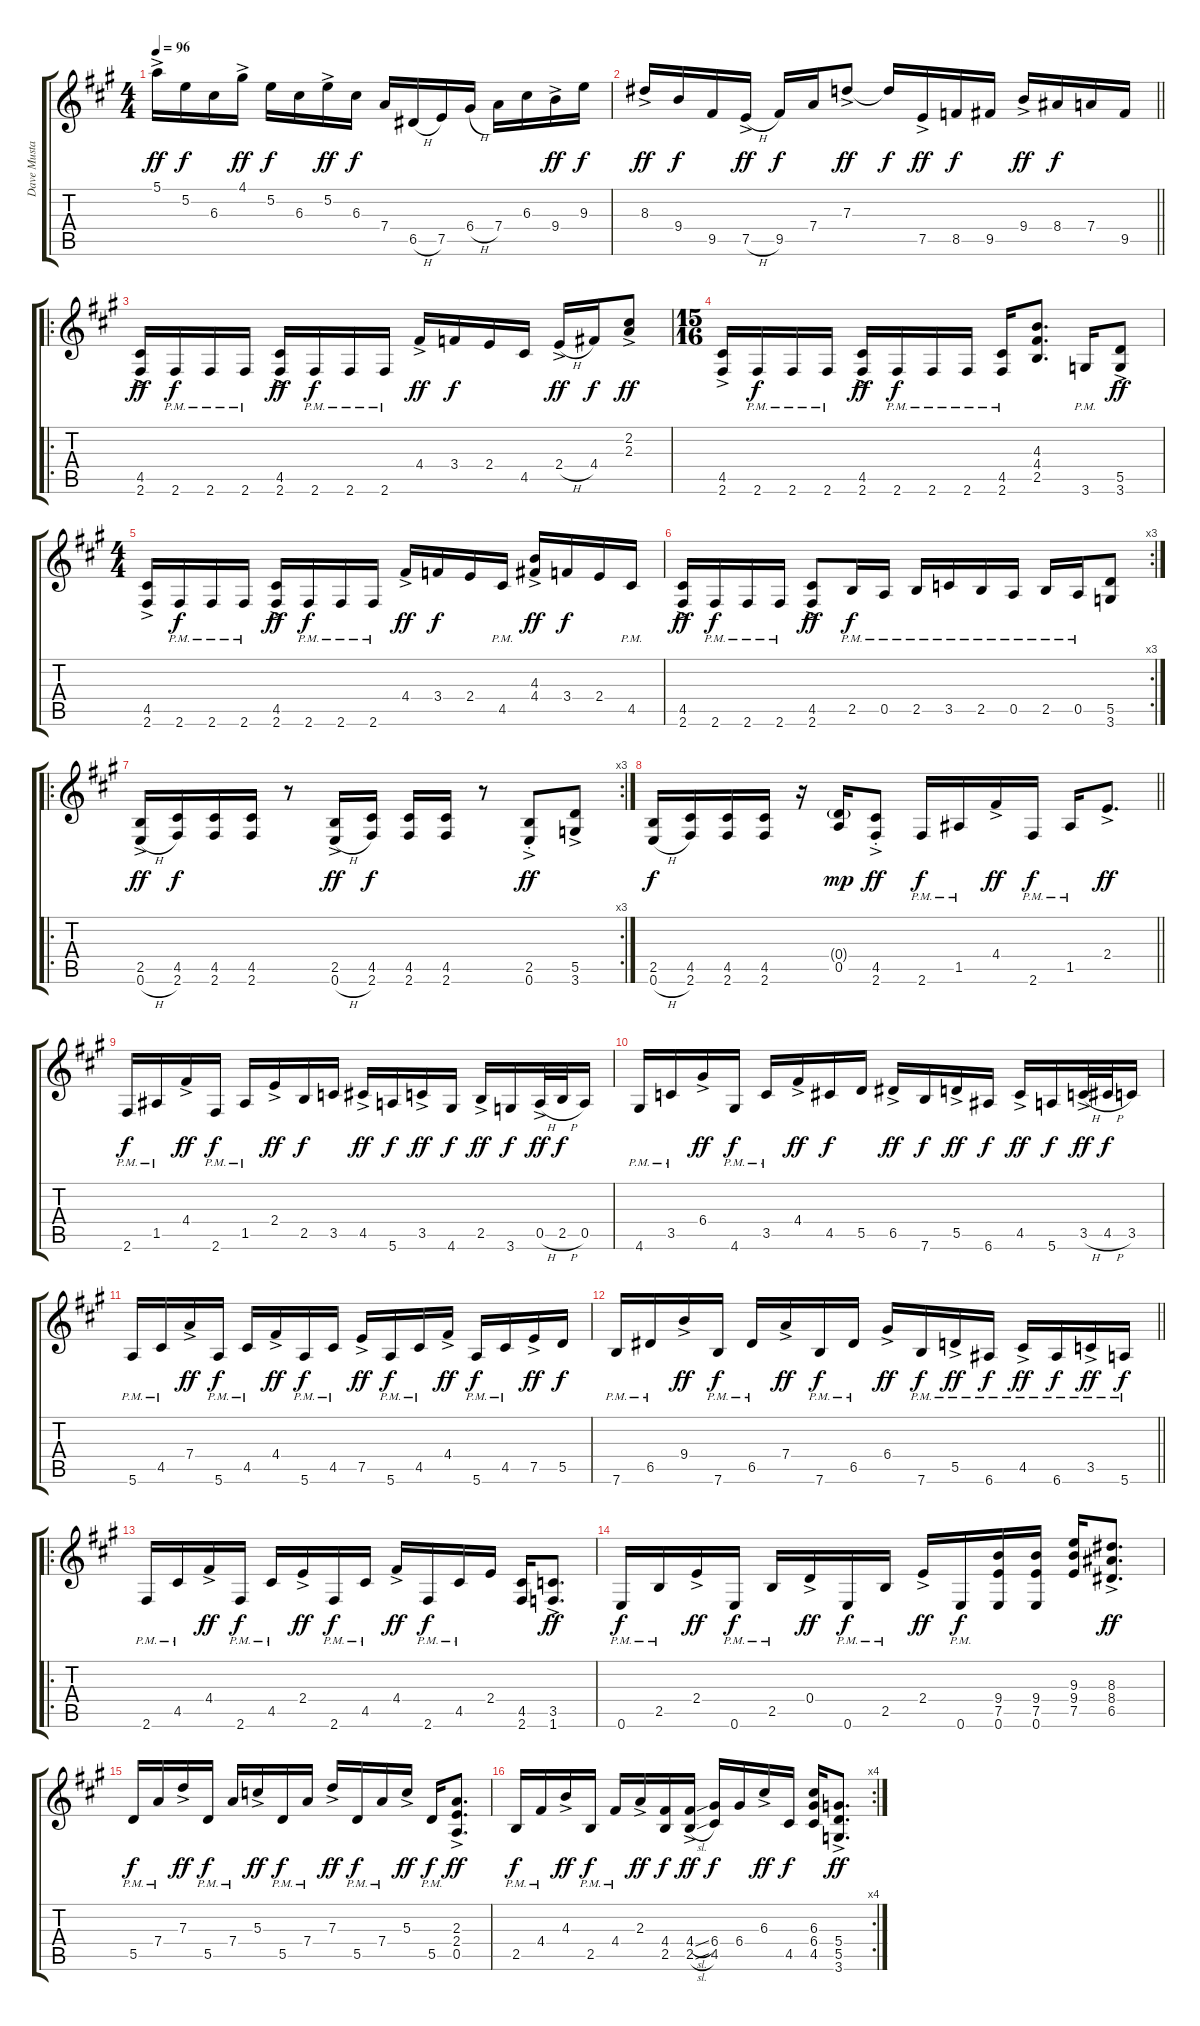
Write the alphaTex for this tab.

\track ("Dave Mustaine" "Dave Musta") {instrument distortionguitar}
\staff {score tabs}
\tuning (E4 B3 G3 D3 A2 E2) {hide}
\ts (4 4)
\tempo 96
\clef g2
\ks f#minor
5.1{ac}.16{dy ff} 5.2.16{dy f} 6.3.16 4.1{ac}.16{dy ff} 5.2.16{dy f} 6.3.16 5.2{ac}.16{dy ff} 6.3.16{dy f} 7.4.16 6.5{h}.16 7.5.16 6.4{h}.16 7.4.16 6.3.16 9.4{ac}.16{dy ff} 9.3.16{dy f} |
\barLineRight lightlight
8.3{ac}.16{dy ff} 9.4.16{dy f} 9.5.16 7.5{h ac}.16{dy ff} 9.5.16{dy f} 7.4.16 7.3{ac}.8{dy ff} 7.3{t}.16{dy f} 7.5{ac}.16{dy ff} 8.5.16{dy f} 9.5.16 9.4{ac}.16{dy ff} 8.4.16{dy f} 7.4.16 9.5.16 |
\ro
(4.5{ac} 2.6{ac}).16{dy ff} 2.6{pm}.16{dy f} 2.6{pm}.16 2.6{pm}.16 (4.5{ac} 2.6{ac}).16{dy ff} 2.6{pm}.16{dy f} 2.6{pm}.16 2.6{pm}.16 4.4{ac}.16{dy ff} 3.4.16{dy f} 2.4.16 4.5.16 2.4{h ac}.16{dy ff} 4.4.16{dy f} (2.2{ac} 2.3{ac}).8{dy ff} |
\ts (15 16)
(4.5{ac} 2.6{ac}).16 2.6{pm}.16{dy f} 2.6{pm}.16 2.6{pm}.16 (4.5{ac} 2.6{ac}).16{dy ff} 2.6{pm}.16{dy f} 2.6{pm}.16 2.6{pm}.16 (4.5{pm} 2.6{pm}).16 (4.3 4.4 2.5).8{d} 3.6{pm}.16 (5.5{ac} 3.6{ac}).8{dy ff} |
\ts (4 4)
(4.5{ac} 2.6{ac}).16 2.6{pm}.16{dy f} 2.6{pm}.16 2.6{pm}.16 (4.5{ac} 2.6{ac}).16{dy ff} 2.6{pm}.16{dy f} 2.6{pm}.16 2.6{pm}.16 4.4{ac}.16{dy ff} 3.4.16{dy f} 2.4.16 4.5{pm}.16 (4.3 4.4{ac}).16{dy ff} 3.4.16{dy f} 2.4.16 4.5{pm}.16 |
\rc 3
(4.5{ac} 2.6{ac}).16{dy ff} 2.6{pm}.16{dy f} 2.6{pm}.16 2.6{pm}.16 (4.5{ac} 2.6{ac}).8{dy ff} 2.5{pm}.16{dy f} 0.5{pm}.16 2.5{pm}.16 3.5{pm}.16 2.5{pm}.16 0.5{pm}.16 2.5{pm}.16 0.5{pm}.16 (5.5 3.6).8 |
\ro
\rc 3
(2.5 0.6{h ac}).16{dy ff} (4.5 2.6).16{dy f} (4.5 2.6).16 (4.5 2.6).16 r.8 (2.5 0.6{h ac}).16{dy ff} (4.5 2.6).16{dy f} (4.5 2.6).16 (4.5 2.6).16 r.8 (2.5{ac st} 0.6{ac st}).8{dy ff} (5.5{ac} 3.6{ac}).8 |
\barLineRight lightlight
(2.5 0.6{h}).16{dy f} (4.5 2.6).16 (4.5 2.6).16 (4.5 2.6).16 r.16 (0.4{g} 0.5).16{dy mp} (4.5{ac st} 2.6{ac st}).8{dy ff} 2.6{pm}.16{dy f} 1.5{pm}.16 4.4{ac}.16{dy ff} 2.6{pm}.16{dy f} 1.5{pm}.16 2.4{ac}.8{d dy ff} |
2.6{pm}.16{dy f} 1.5{pm}.16 4.4{ac}.16{dy ff} 2.6{pm}.16{dy f} 1.5{pm}.16 2.4{ac}.16{dy ff} 2.5.16{dy f} 3.5.16 4.5{ac}.16{dy ff} 5.6.16{dy f} 3.5{ac}.16{dy ff} 4.6.16{dy f} 2.5{ac}.16{dy ff} 3.6.16{dy f} 0.5{h ac}.32{dy ff} 2.5{h}.32{dy f} 0.5.16 |
4.6{pm}.16 3.5{pm}.16 6.4{ac}.16{dy ff} 4.6{pm}.16{dy f} 3.5{pm}.16 4.4{ac}.16{dy ff} 4.5.16{dy f} 5.5.16 6.5{ac}.16{dy ff} 7.6.16{dy f} 5.5{ac}.16{dy ff} 6.6.16{dy f} 4.5{ac}.16{dy ff} 5.6.16{dy f} 3.5{h ac}.32{dy ff} 4.5{h}.32{dy f} 3.5.16 |
5.6{pm}.16 4.5{pm}.16 7.4{ac}.16{dy ff} 5.6{pm}.16{dy f} 4.5{pm}.16 4.4{ac}.16{dy ff} 5.6{pm}.16{dy f} 4.5{pm}.16 7.5{ac}.16{dy ff} 5.6{pm}.16{dy f} 4.5{pm}.16 4.4{ac}.16{dy ff} 5.6{pm}.16{dy f} 4.5{pm}.16 7.5{ac}.16{dy ff} 5.5.16{dy f} |
\barLineRight lightlight
7.6{pm}.16 6.5{pm}.16 9.4{ac}.16{dy ff} 7.6{pm}.16{dy f} 6.5{pm}.16 7.4{ac}.16{dy ff} 7.6{pm}.16{dy f} 6.5{pm}.16 6.4{ac}.16{dy ff} 7.6{pm}.16{dy f} 5.5{ac pm}.16{dy ff} 6.6{pm}.16{dy f} 4.5{ac pm}.16{dy ff} 6.6{pm}.16{dy f} 3.5{ac pm}.16{dy ff} 5.6{pm}.16{dy f} |
\ro
2.6{pm}.16 4.5{pm}.16 4.4{ac}.16{dy ff} 2.6{pm}.16{dy f} 4.5{pm}.16 2.4{ac}.16{dy ff} 2.6{pm}.16{dy f} 4.5{pm}.16 4.4{ac}.16{dy ff} 2.6{pm}.16{dy f} 4.5{pm}.16 2.4.16 (4.5 2.6).16 (3.5{ac} 1.6{ac}).8{d dy ff} |
0.6{pm}.16{dy f} 2.5{pm}.16 2.4{ac}.16{dy ff} 0.6{pm}.16{dy f} 2.5{pm}.16 0.4{ac}.16{dy ff} 0.6{pm}.16{dy f} 2.5{pm}.16 2.4{ac}.16{dy ff} 0.6{pm}.16{dy f} (9.4 7.5 0.6).16 (9.4 7.5 0.6).16 (9.3 9.4 7.5).16 (8.3{ac} 8.4{ac} 6.5{ac}).8{d dy ff} |
5.5{pm}.16{dy f} 7.4{pm}.16 7.3{ac}.16{dy ff} 5.5{pm}.16{dy f} 7.4{pm}.16 5.3{ac}.16{dy ff} 5.5{pm}.16{dy f} 7.4{pm}.16 7.3{ac}.16{dy ff} 5.5{pm}.16{dy f} 7.4{pm}.16 5.3{ac}.16{dy ff} 5.5{pm}.16{dy f} (2.3{ac} 2.4{ac} 0.5{ac}).8{d dy ff} |
\rc 4
2.5{pm}.16{dy f} 4.4{pm}.16 4.3{ac}.16{dy ff} 2.5{pm}.16{dy f} 4.4{pm}.16 2.3{ac}.16{dy ff} (4.4 2.5).16{dy f} (4.4{sl ac} 2.5{sl ac}).16{dy ff} (6.4 4.5).16{dy f} 6.4.16 6.3{ac}.16{dy ff} 4.5.16{dy f} (6.3 6.4 4.5).16 (5.4{ac} 5.5{ac} 3.6{ac}).8{d dy ff}
